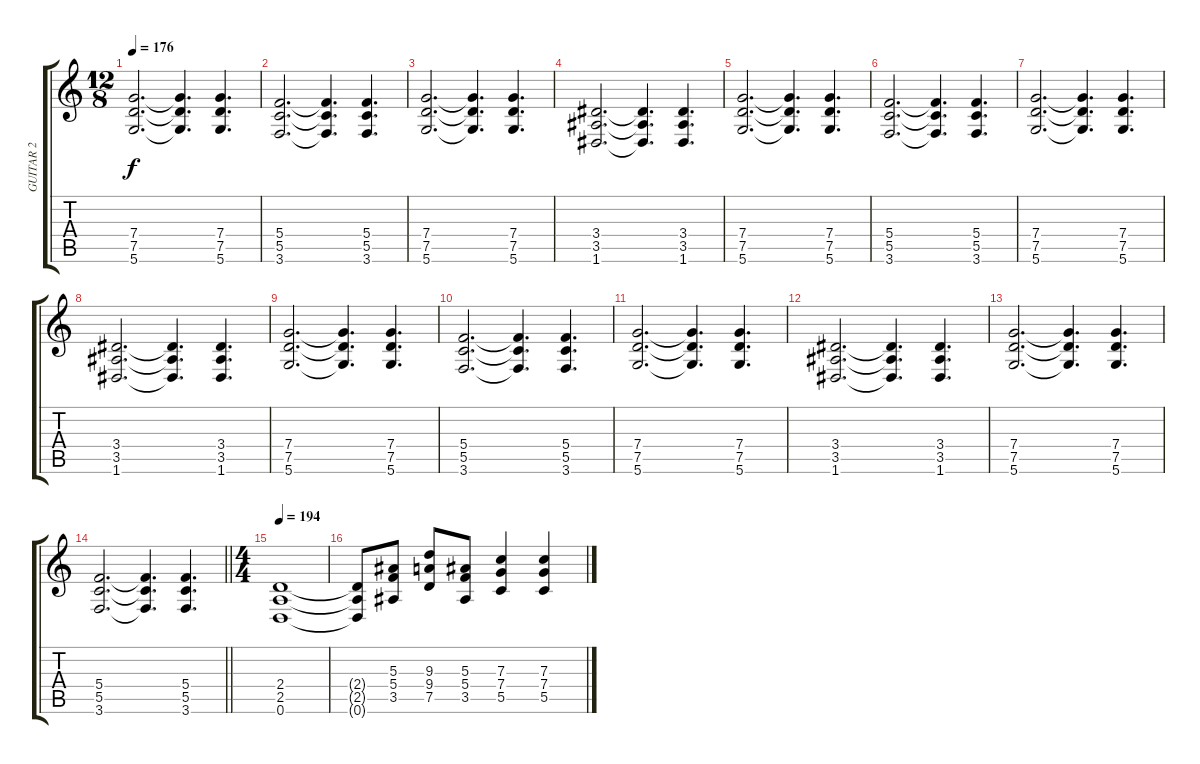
\track ("GUITAR 2" "GUITAR 2") {instrument overdrivenguitar}
\staff {score tabs}
\tuning (D4 A3 F3 C3 G2 D2) {hide}
\ts (12 8)
\tempo 176
\clef g2
\ks c
(7.4 7.5 5.6).2{d dy f} (7.4{t} 7.5{t} 5.6{t}).4{d} (7.4 7.5 5.6).4{d} |
(5.4 5.5 3.6).2{d} (5.4{t} 5.5{t} 3.6{t}).4{d} (5.4 5.5 3.6).4{d} |
(7.4 7.5 5.6).2{d} (7.4{t} 7.5{t} 5.6{t}).4{d} (7.4 7.5 5.6).4{d} |
(3.4 3.5 1.6).2{d} (3.4{t} 3.5{t} 1.6{t}).4{d} (3.4 3.5 1.6).4{d} |
(7.4 7.5 5.6).2{d} (7.4{t} 7.5{t} 5.6{t}).4{d} (7.4 7.5 5.6).4{d} |
(5.4 5.5 3.6).2{d} (5.4{t} 5.5{t} 3.6{t}).4{d} (5.4 5.5 3.6).4{d} |
(7.4 7.5 5.6).2{d} (7.4{t} 7.5{t} 5.6{t}).4{d} (7.4 7.5 5.6).4{d} |
(3.4 3.5 1.6).2{d} (3.4{t} 3.5{t} 1.6{t}).4{d} (3.4 3.5 1.6).4{d} |
(7.4 7.5 5.6).2{d} (7.4{t} 7.5{t} 5.6{t}).4{d} (7.4 7.5 5.6).4{d} |
(5.4 5.5 3.6).2{d} (5.4{t} 5.5{t} 3.6{t}).4{d} (5.4 5.5 3.6).4{d} |
(7.4 7.5 5.6).2{d} (7.4{t} 7.5{t} 5.6{t}).4{d} (7.4 7.5 5.6).4{d} |
(3.4 3.5 1.6).2{d} (3.4{t} 3.5{t} 1.6{t}).4{d} (3.4 3.5 1.6).4{d} |
(7.4 7.5 5.6).2{d} (7.4{t} 7.5{t} 5.6{t}).4{d} (7.4 7.5 5.6).4{d} |
\barLineRight lightlight
(5.4 5.5 3.6).2{d} (5.4{t} 5.5{t} 3.6{t}).4{d} (5.4 5.5 3.6).4{d} |
\ts (4 4)
\tempo 194
(2.4 2.5 0.6).1 |
(2.4{t} 2.5{t} 0.6{t}).8 (5.3 5.4 3.5).8 (9.3 9.4 7.5).8 (5.3 5.4 3.5).8 (7.3 7.4 5.5).4 (7.3 7.4 5.5).4
